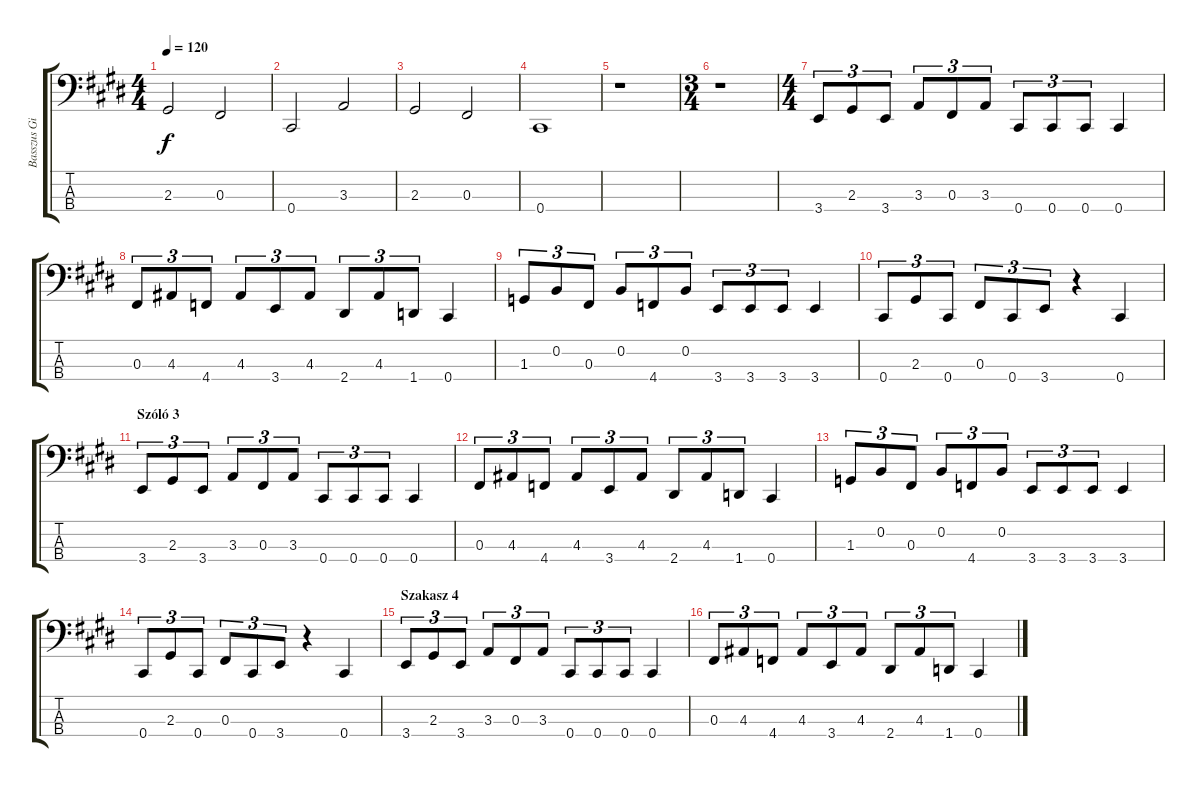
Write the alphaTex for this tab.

\track ("Basszus Gitár" "Basszus Gi") {instrument electricbassfinger}
\staff {score tabs}
\tuning (E2 B1 Gb1 Db1) {hide}
\ts (4 4)
\tempo 120
\clef f4
\ks c#minor
2.3.2{dy f} 0.3.2 |
0.4.2 3.3.2 |
2.3.2 0.3.2 |
0.4.1 |
r.1 |
\ts (3 4)
r.1 |
\ts (4 4)
3.4.8{tu (3 2)} 2.3.8{tu (3 2)} 3.4.8{tu (3 2)} 3.3.8{tu (3 2)} 0.3.8{tu (3 2)} 3.3.8{tu (3 2)} 0.4.8{tu (3 2)} 0.4.8{tu (3 2)} 0.4.8{tu (3 2)} 0.4.4 |
0.3.8{tu (3 2)} 4.3.8{tu (3 2)} 4.4.8{tu (3 2)} 4.3.8{tu (3 2)} 3.4.8{tu (3 2)} 4.3.8{tu (3 2)} 2.4.8{tu (3 2)} 4.3.8{tu (3 2)} 1.4.8{tu (3 2)} 0.4.4 |
1.3.8{tu (3 2)} 0.2.8{tu (3 2)} 0.3.8{tu (3 2)} 0.2.8{tu (3 2)} 4.4.8{tu (3 2)} 0.2.8{tu (3 2)} 3.4.8{tu (3 2)} 3.4.8{tu (3 2)} 3.4.8{tu (3 2)} 3.4.4 |
0.4.8{tu (3 2)} 2.3.8{tu (3 2)} 0.4.8{tu (3 2)} 0.3.8{tu (3 2)} 0.4.8{tu (3 2)} 3.4.8{tu (3 2)} r.4 0.4.4 |
\section ("" "Szóló 3")
3.4.8{tu (3 2)} 2.3.8{tu (3 2)} 3.4.8{tu (3 2)} 3.3.8{tu (3 2)} 0.3.8{tu (3 2)} 3.3.8{tu (3 2)} 0.4.8{tu (3 2)} 0.4.8{tu (3 2)} 0.4.8{tu (3 2)} 0.4.4 |
0.3.8{tu (3 2)} 4.3.8{tu (3 2)} 4.4.8{tu (3 2)} 4.3.8{tu (3 2)} 3.4.8{tu (3 2)} 4.3.8{tu (3 2)} 2.4.8{tu (3 2)} 4.3.8{tu (3 2)} 1.4.8{tu (3 2)} 0.4.4 |
1.3.8{tu (3 2)} 0.2.8{tu (3 2)} 0.3.8{tu (3 2)} 0.2.8{tu (3 2)} 4.4.8{tu (3 2)} 0.2.8{tu (3 2)} 3.4.8{tu (3 2)} 3.4.8{tu (3 2)} 3.4.8{tu (3 2)} 3.4.4 |
0.4.8{tu (3 2)} 2.3.8{tu (3 2)} 0.4.8{tu (3 2)} 0.3.8{tu (3 2)} 0.4.8{tu (3 2)} 3.4.8{tu (3 2)} r.4 0.4.4 |
\section ("" "Szakasz 4")
3.4.8{tu (3 2)} 2.3.8{tu (3 2)} 3.4.8{tu (3 2)} 3.3.8{tu (3 2)} 0.3.8{tu (3 2)} 3.3.8{tu (3 2)} 0.4.8{tu (3 2)} 0.4.8{tu (3 2)} 0.4.8{tu (3 2)} 0.4.4 |
0.3.8{tu (3 2)} 4.3.8{tu (3 2)} 4.4.8{tu (3 2)} 4.3.8{tu (3 2)} 3.4.8{tu (3 2)} 4.3.8{tu (3 2)} 2.4.8{tu (3 2)} 4.3.8{tu (3 2)} 1.4.8{tu (3 2)} 0.4.4
